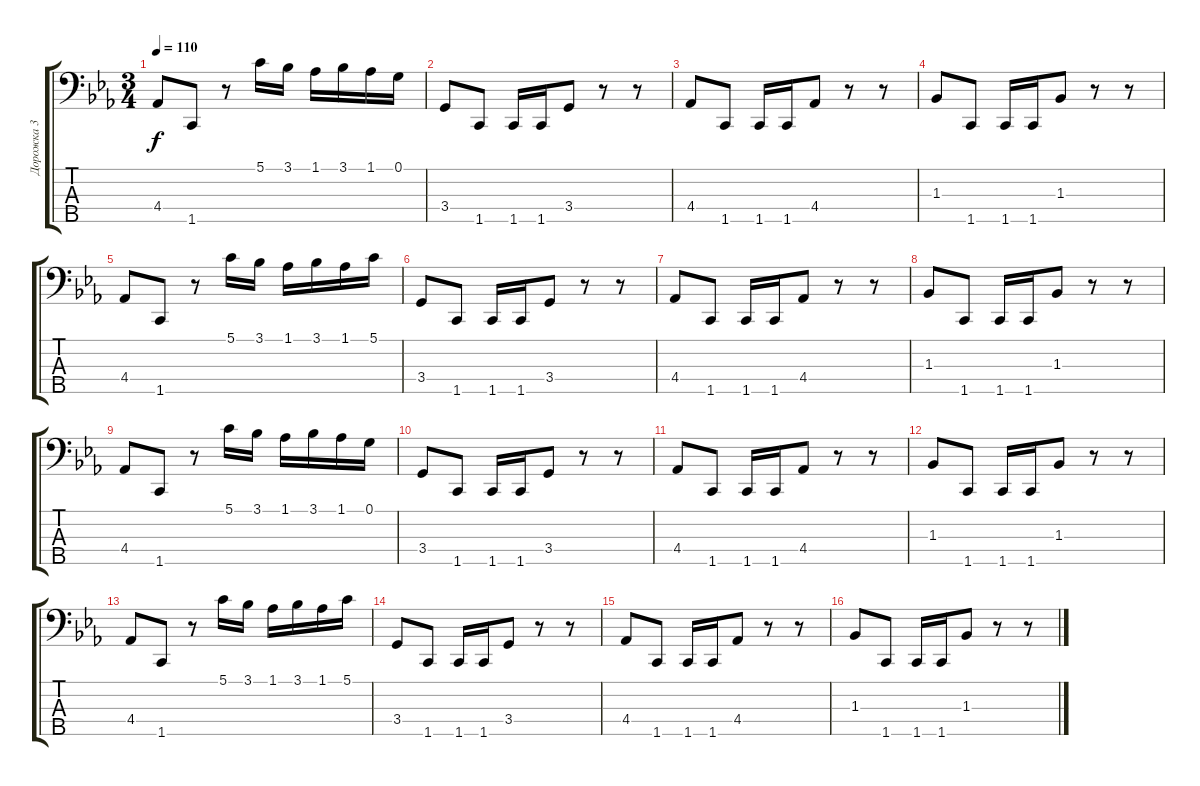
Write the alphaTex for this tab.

\track ("Дорожка 3" "Дорожка 3") {instrument electricbassfinger}
\staff {score tabs}
\tuning (G2 D2 A1 E1 B0) {hide}
\ts (3 4)
\tempo 110
\clef f4
\ks cminor
4.4.8{dy f} 1.5.8 r.8 5.1.16 3.1.16 1.1.16 3.1.16 1.1.16 0.1.16 |
3.4.8 1.5.8 1.5.16 1.5.16 3.4.8 r.8 r.8 |
4.4.8 1.5.8 1.5.16 1.5.16 4.4.8 r.8 r.8 |
1.3.8 1.5.8 1.5.16 1.5.16 1.3.8 r.8 r.8 |
4.4.8 1.5.8 r.8 5.1.16 3.1.16 1.1.16 3.1.16 1.1.16 5.1.16 |
3.4.8 1.5.8 1.5.16 1.5.16 3.4.8 r.8 r.8 |
4.4.8 1.5.8 1.5.16 1.5.16 4.4.8 r.8 r.8 |
1.3.8 1.5.8 1.5.16 1.5.16 1.3.8 r.8 r.8 |
4.4.8 1.5.8 r.8 5.1.16 3.1.16 1.1.16 3.1.16 1.1.16 0.1.16 |
3.4.8 1.5.8 1.5.16 1.5.16 3.4.8 r.8 r.8 |
4.4.8 1.5.8 1.5.16 1.5.16 4.4.8 r.8 r.8 |
1.3.8 1.5.8 1.5.16 1.5.16 1.3.8 r.8 r.8 |
4.4.8 1.5.8 r.8 5.1.16 3.1.16 1.1.16 3.1.16 1.1.16 5.1.16 |
3.4.8 1.5.8 1.5.16 1.5.16 3.4.8 r.8 r.8 |
4.4.8 1.5.8 1.5.16 1.5.16 4.4.8 r.8 r.8 |
1.3.8 1.5.8 1.5.16 1.5.16 1.3.8 r.8 r.8
